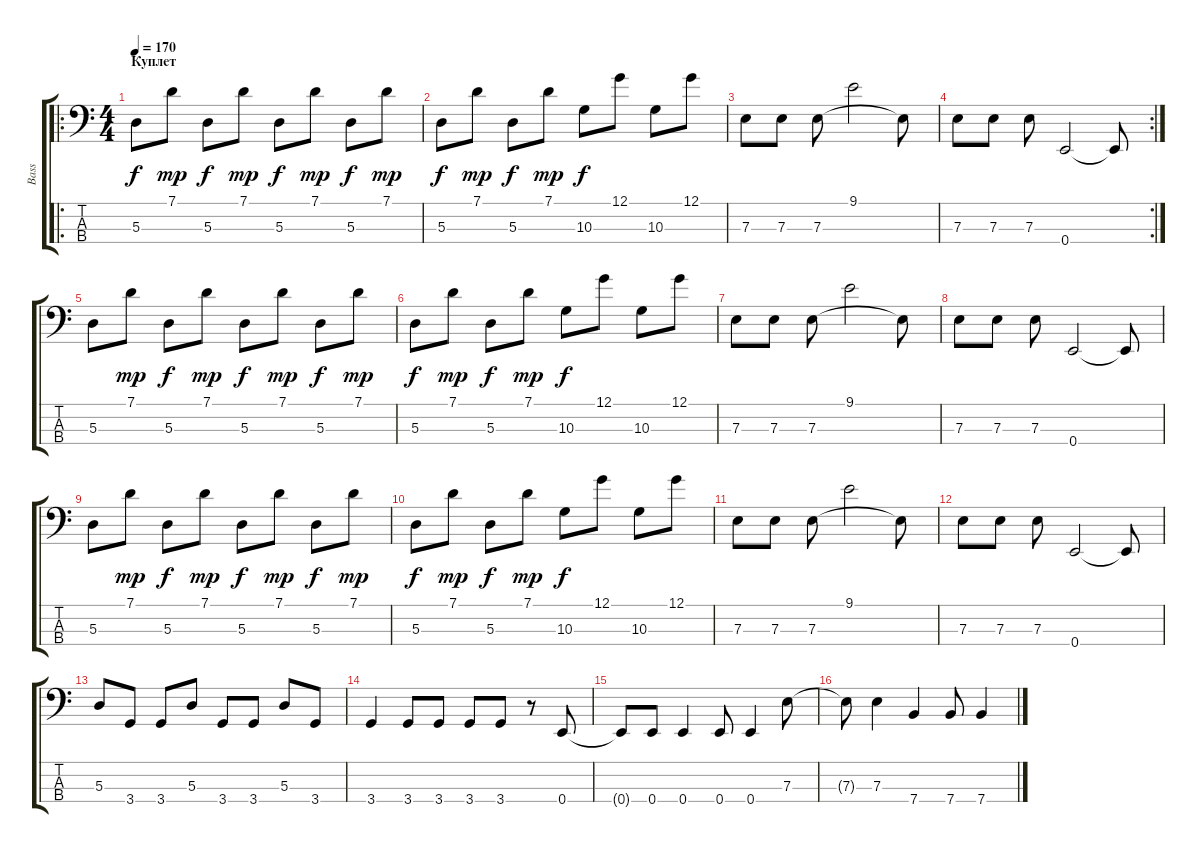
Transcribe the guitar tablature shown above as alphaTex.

\track ("Bass" "Bass") {instrument electricbassfinger}
\staff {score tabs}
\tuning (G2 D2 A1 E1) {hide}
\ro
\ts (4 4)
\section ("" "Куплет")
\tempo 170
\clef f4
\ks c
5.3.8{dy f} 7.1.8{dy mp} 5.3.8{dy f} 7.1.8{dy mp} 5.3.8{dy f} 7.1.8{dy mp} 5.3.8{dy f} 7.1.8{dy mp} |
5.3.8{dy f} 7.1.8{dy mp} 5.3.8{dy f} 7.1.8{dy mp} 10.3.8{dy f} 12.1.8 10.3.8 12.1.8 |
7.3.8 7.3.8 7.3.8 9.1.2 7.3{t}.8 |
\rc 2
7.3.8 7.3.8 7.3.8 0.4.2 0.4{t}.8 |
5.3.8 7.1.8{dy mp} 5.3.8{dy f} 7.1.8{dy mp} 5.3.8{dy f} 7.1.8{dy mp} 5.3.8{dy f} 7.1.8{dy mp} |
5.3.8{dy f} 7.1.8{dy mp} 5.3.8{dy f} 7.1.8{dy mp} 10.3.8{dy f} 12.1.8 10.3.8 12.1.8 |
7.3.8 7.3.8 7.3.8 9.1.2 7.3{t}.8 |
7.3.8 7.3.8 7.3.8 0.4.2 0.4{t}.8 |
5.3.8 7.1.8{dy mp} 5.3.8{dy f} 7.1.8{dy mp} 5.3.8{dy f} 7.1.8{dy mp} 5.3.8{dy f} 7.1.8{dy mp} |
5.3.8{dy f} 7.1.8{dy mp} 5.3.8{dy f} 7.1.8{dy mp} 10.3.8{dy f} 12.1.8 10.3.8 12.1.8 |
7.3.8 7.3.8 7.3.8 9.1.2 7.3{t}.8 |
7.3.8 7.3.8 7.3.8 0.4.2 0.4{t}.8 |
5.3.8 3.4.8 3.4.8 5.3.8 3.4.8 3.4.8 5.3.8 3.4.8 |
3.4.4 3.4.8 3.4.8 3.4.8 3.4.8 r.8 0.4.8 |
0.4{t}.8 0.4.8 0.4.4 0.4.8 0.4.4 7.3.8 |
7.3{t}.8 7.3.4 7.4.4 7.4.8 7.4.4
